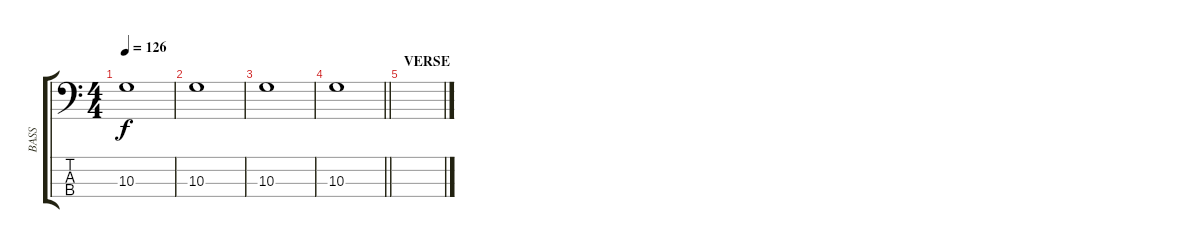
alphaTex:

\track ("BASS" "BASS") {instrument acousticbass}
\staff {score tabs}
\tuning (G2 D2 A1 E1) {hide}
\ts (4 4)
\tempo 126
\clef f4
\ks c
10.3.1{dy f} |
10.3.1 |
10.3.1 |
\barLineRight lightlight
10.3.1 |
\section ("" "VERSE")
